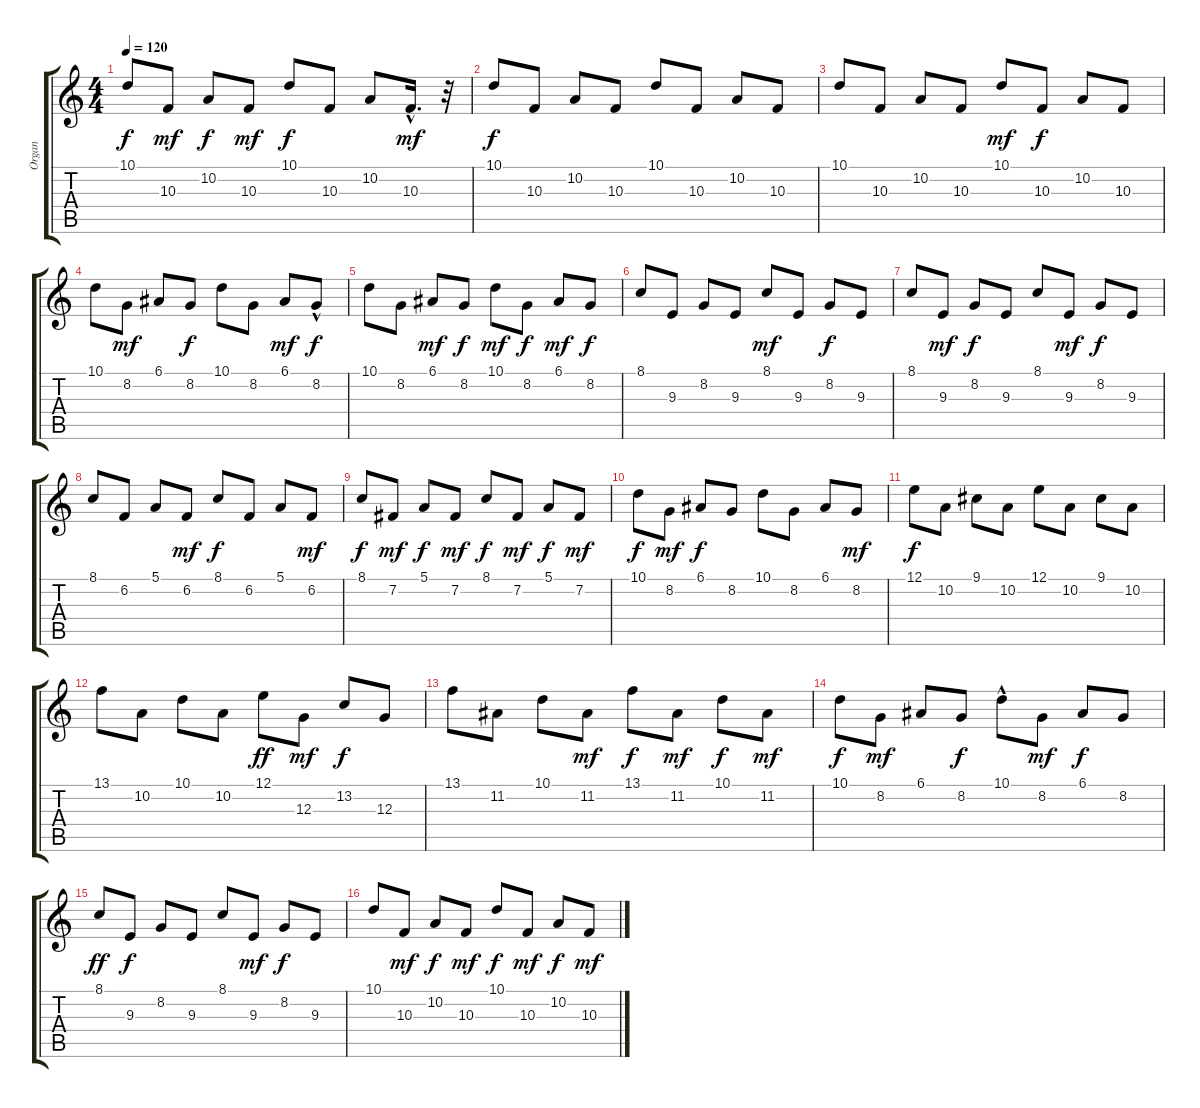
\track ("Organ" "Organ") {instrument reedorgan}
\staff {score tabs}
\tuning (E4 B3 G3 D3 A2 E2) {hide}
\ts (4 4)
\tempo 120
\clef g2
\ks c
10.1.8{dy f} 10.3.8{dy mf} 10.2.8{dy f} 10.3.8{dy mf} 10.1.8{dy f} 10.3.8 10.2.8 10.3{hac}.16{d dy mf} r.32 |
10.1.8{dy f} 10.3.8 10.2.8 10.3.8 10.1.8 10.3.8 10.2.8 10.3.8 |
10.1.8 10.3.8 10.2.8 10.3.8 10.1.8{dy mf} 10.3.8{dy f} 10.2.8 10.3.8 |
10.1.8 8.2.8{dy mf} 6.1.8 8.2.8{dy f} 10.1.8 8.2.8 6.1.8{dy mf} 8.2{hac}.8{dy f} |
10.1.8 8.2.8 6.1.8{dy mf} 8.2.8{dy f} 10.1.8{dy mf} 8.2.8{dy f} 6.1.8{dy mf} 8.2.8{dy f} |
8.1.8 9.3.8 8.2.8 9.3.8 8.1.8{dy mf} 9.3.8 8.2.8{dy f} 9.3.8 |
8.1.8 9.3.8{dy mf} 8.2.8{dy f} 9.3.8 8.1.8 9.3.8{dy mf} 8.2.8{dy f} 9.3.8 |
8.1.8 6.2.8 5.1.8 6.2.8{dy mf} 8.1.8{dy f} 6.2.8 5.1.8 6.2.8{dy mf} |
8.1.8{dy f} 7.2.8{dy mf} 5.1.8{dy f} 7.2.8{dy mf} 8.1.8{dy f} 7.2.8{dy mf} 5.1.8{dy f} 7.2.8{dy mf} |
10.1.8{dy f} 8.2.8{dy mf} 6.1.8{dy f} 8.2.8 10.1.8 8.2.8 6.1.8 8.2.8{dy mf} |
12.1.8{dy f} 10.2.8 9.1.8 10.2.8 12.1.8 10.2.8 9.1.8 10.2.8 |
13.1.8 10.2.8 10.1.8 10.2.8 12.1.8{dy ff} 12.3.8{dy mf} 13.2.8{dy f} 12.3.8 |
13.1.8 11.2.8 10.1.8 11.2.8{dy mf} 13.1.8{dy f} 11.2.8{dy mf} 10.1.8{dy f} 11.2.8{dy mf} |
10.1.8{dy f} 8.2.8{dy mf} 6.1.8 8.2.8{dy f} 10.1{hac}.8 8.2.8{dy mf} 6.1.8{dy f} 8.2.8 |
8.1.8{dy ff} 9.3.8{dy f} 8.2.8 9.3.8 8.1.8 9.3.8{dy mf} 8.2.8{dy f} 9.3.8 |
10.1.8 10.3.8{dy mf} 10.2.8{dy f} 10.3.8{dy mf} 10.1.8{dy f} 10.3.8{dy mf} 10.2.8{dy f} 10.3.8{dy mf}
